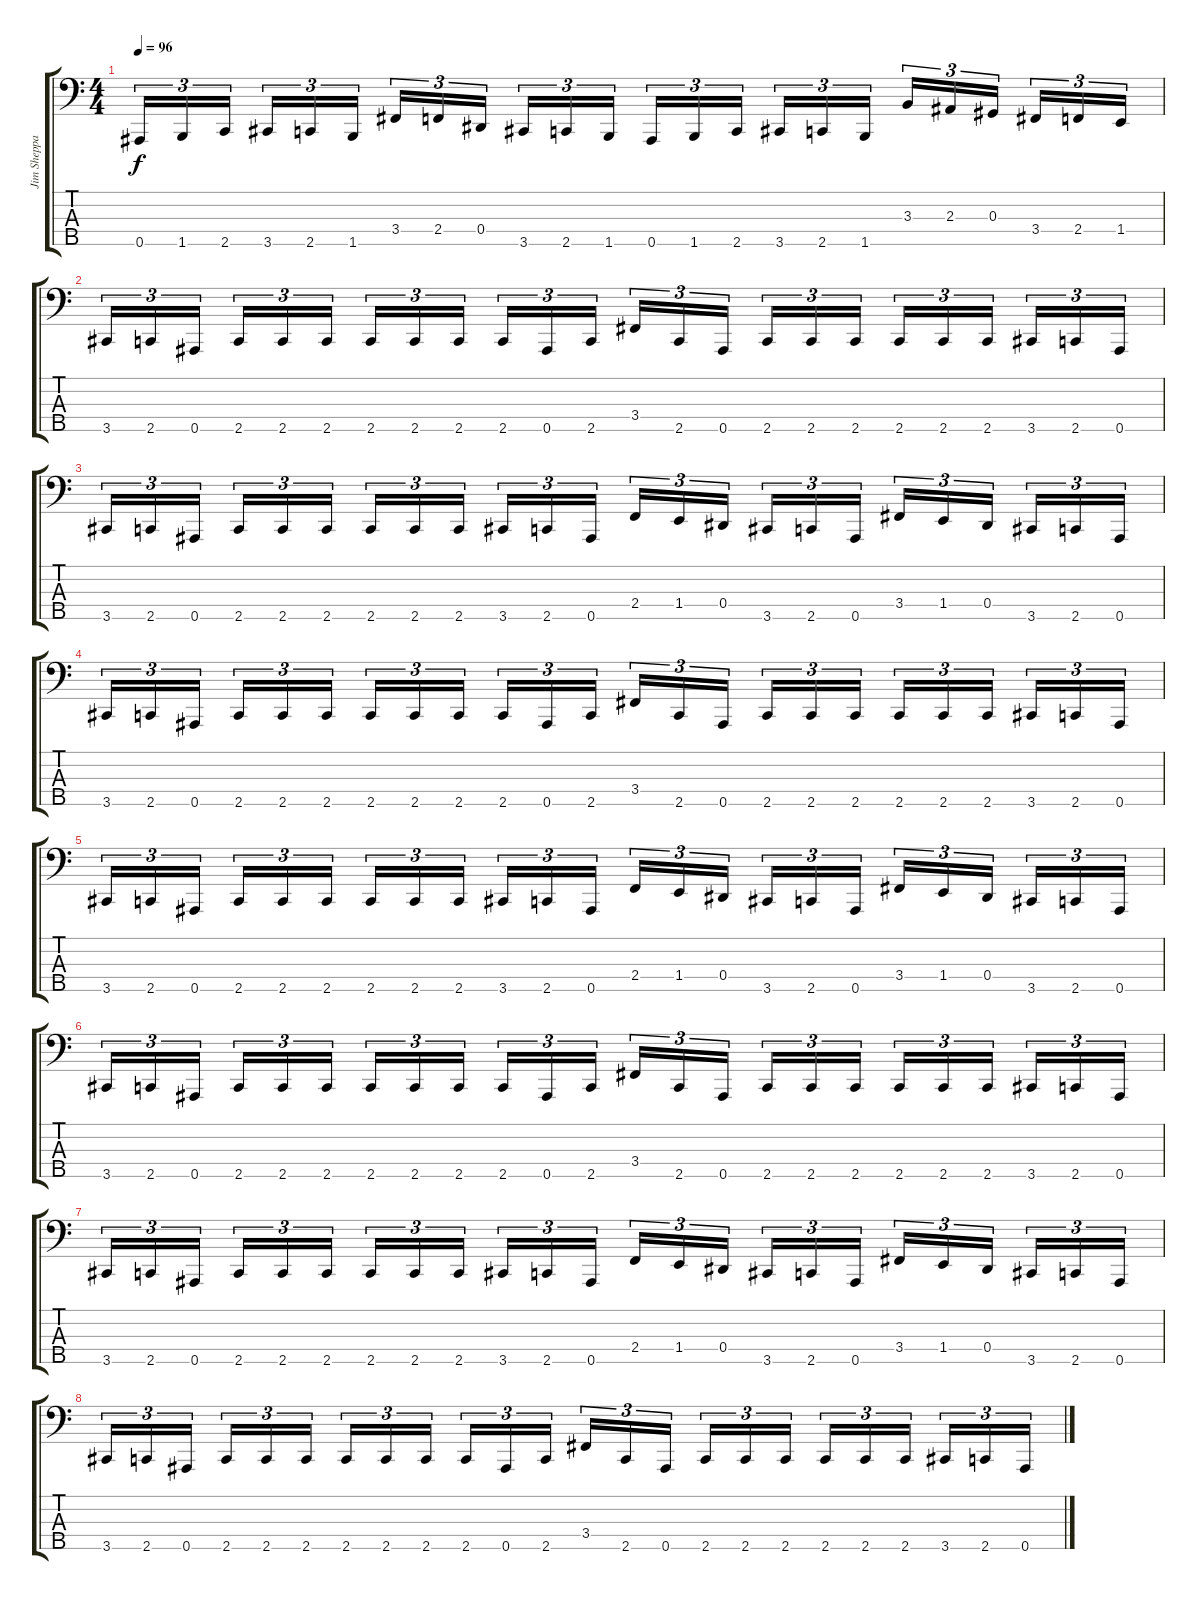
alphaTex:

\track ("Jim Sheppard" "Jim Sheppa") {instrument electricbasspick}
\staff {score tabs}
\tuning (Gb2 Db2 Ab1 Eb1 Bb0) {hide}
\ts (4 4)
\tempo 96
\clef f4
\ks c
0.5.16{tu (3 2) dy f} 1.5.16{tu (3 2)} 2.5.16{tu (3 2)} 3.5.16{tu (3 2)} 2.5.16{tu (3 2)} 1.5.16{tu (3 2)} 3.4.16{tu (3 2)} 2.4.16{tu (3 2)} 0.4.16{tu (3 2)} 3.5.16{tu (3 2)} 2.5.16{tu (3 2)} 1.5.16{tu (3 2)} 0.5.16{tu (3 2)} 1.5.16{tu (3 2)} 2.5.16{tu (3 2)} 3.5.16{tu (3 2)} 2.5.16{tu (3 2)} 1.5.16{tu (3 2)} 3.3.16{tu (3 2)} 2.3.16{tu (3 2)} 0.3.16{tu (3 2)} 3.4.16{tu (3 2)} 2.4.16{tu (3 2)} 1.4.16{tu (3 2)} |
3.5.16{tu (3 2)} 2.5.16{tu (3 2)} 0.5.16{tu (3 2)} 2.5.16{tu (3 2)} 2.5.16{tu (3 2)} 2.5.16{tu (3 2)} 2.5.16{tu (3 2)} 2.5.16{tu (3 2)} 2.5.16{tu (3 2)} 2.5.16{tu (3 2)} 0.5.16{tu (3 2)} 2.5.16{tu (3 2)} 3.4.16{tu (3 2)} 2.5.16{tu (3 2)} 0.5.16{tu (3 2)} 2.5.16{tu (3 2)} 2.5.16{tu (3 2)} 2.5.16{tu (3 2)} 2.5.16{tu (3 2)} 2.5.16{tu (3 2)} 2.5.16{tu (3 2)} 3.5.16{tu (3 2)} 2.5.16{tu (3 2)} 0.5.16{tu (3 2)} |
\section ("" "")
3.5.16{tu (3 2)} 2.5.16{tu (3 2)} 0.5.16{tu (3 2)} 2.5.16{tu (3 2)} 2.5.16{tu (3 2)} 2.5.16{tu (3 2)} 2.5.16{tu (3 2)} 2.5.16{tu (3 2)} 2.5.16{tu (3 2)} 3.5.16{tu (3 2)} 2.5.16{tu (3 2)} 0.5.16{tu (3 2)} 2.4.16{tu (3 2)} 1.4.16{tu (3 2)} 0.4.16{tu (3 2)} 3.5.16{tu (3 2)} 2.5.16{tu (3 2)} 0.5.16{tu (3 2)} 3.4.16{tu (3 2)} 1.4.16{tu (3 2)} 0.4.16{tu (3 2)} 3.5.16{tu (3 2)} 2.5.16{tu (3 2)} 0.5.16{tu (3 2)} |
3.5.16{tu (3 2)} 2.5.16{tu (3 2)} 0.5.16{tu (3 2)} 2.5.16{tu (3 2)} 2.5.16{tu (3 2)} 2.5.16{tu (3 2)} 2.5.16{tu (3 2)} 2.5.16{tu (3 2)} 2.5.16{tu (3 2)} 2.5.16{tu (3 2)} 0.5.16{tu (3 2)} 2.5.16{tu (3 2)} 3.4.16{tu (3 2)} 2.5.16{tu (3 2)} 0.5.16{tu (3 2)} 2.5.16{tu (3 2)} 2.5.16{tu (3 2)} 2.5.16{tu (3 2)} 2.5.16{tu (3 2)} 2.5.16{tu (3 2)} 2.5.16{tu (3 2)} 3.5.16{tu (3 2)} 2.5.16{tu (3 2)} 0.5.16{tu (3 2)} |
3.5.16{tu (3 2)} 2.5.16{tu (3 2)} 0.5.16{tu (3 2)} 2.5.16{tu (3 2)} 2.5.16{tu (3 2)} 2.5.16{tu (3 2)} 2.5.16{tu (3 2)} 2.5.16{tu (3 2)} 2.5.16{tu (3 2)} 3.5.16{tu (3 2)} 2.5.16{tu (3 2)} 0.5.16{tu (3 2)} 2.4.16{tu (3 2)} 1.4.16{tu (3 2)} 0.4.16{tu (3 2)} 3.5.16{tu (3 2)} 2.5.16{tu (3 2)} 0.5.16{tu (3 2)} 3.4.16{tu (3 2)} 1.4.16{tu (3 2)} 0.4.16{tu (3 2)} 3.5.16{tu (3 2)} 2.5.16{tu (3 2)} 0.5.16{tu (3 2)} |
3.5.16{tu (3 2)} 2.5.16{tu (3 2)} 0.5.16{tu (3 2)} 2.5.16{tu (3 2)} 2.5.16{tu (3 2)} 2.5.16{tu (3 2)} 2.5.16{tu (3 2)} 2.5.16{tu (3 2)} 2.5.16{tu (3 2)} 2.5.16{tu (3 2)} 0.5.16{tu (3 2)} 2.5.16{tu (3 2)} 3.4.16{tu (3 2)} 2.5.16{tu (3 2)} 0.5.16{tu (3 2)} 2.5.16{tu (3 2)} 2.5.16{tu (3 2)} 2.5.16{tu (3 2)} 2.5.16{tu (3 2)} 2.5.16{tu (3 2)} 2.5.16{tu (3 2)} 3.5.16{tu (3 2)} 2.5.16{tu (3 2)} 0.5.16{tu (3 2)} |
3.5.16{tu (3 2)} 2.5.16{tu (3 2)} 0.5.16{tu (3 2)} 2.5.16{tu (3 2)} 2.5.16{tu (3 2)} 2.5.16{tu (3 2)} 2.5.16{tu (3 2)} 2.5.16{tu (3 2)} 2.5.16{tu (3 2)} 3.5.16{tu (3 2)} 2.5.16{tu (3 2)} 0.5.16{tu (3 2)} 2.4.16{tu (3 2)} 1.4.16{tu (3 2)} 0.4.16{tu (3 2)} 3.5.16{tu (3 2)} 2.5.16{tu (3 2)} 0.5.16{tu (3 2)} 3.4.16{tu (3 2)} 1.4.16{tu (3 2)} 0.4.16{tu (3 2)} 3.5.16{tu (3 2)} 2.5.16{tu (3 2)} 0.5.16{tu (3 2)} |
3.5.16{tu (3 2)} 2.5.16{tu (3 2)} 0.5.16{tu (3 2)} 2.5.16{tu (3 2)} 2.5.16{tu (3 2)} 2.5.16{tu (3 2)} 2.5.16{tu (3 2)} 2.5.16{tu (3 2)} 2.5.16{tu (3 2)} 2.5.16{tu (3 2)} 0.5.16{tu (3 2)} 2.5.16{tu (3 2)} 3.4.16{tu (3 2)} 2.5.16{tu (3 2)} 0.5.16{tu (3 2)} 2.5.16{tu (3 2)} 2.5.16{tu (3 2)} 2.5.16{tu (3 2)} 2.5.16{tu (3 2)} 2.5.16{tu (3 2)} 2.5.16{tu (3 2)} 3.5.16{tu (3 2)} 2.5.16{tu (3 2)} 0.5.16{tu (3 2)}
